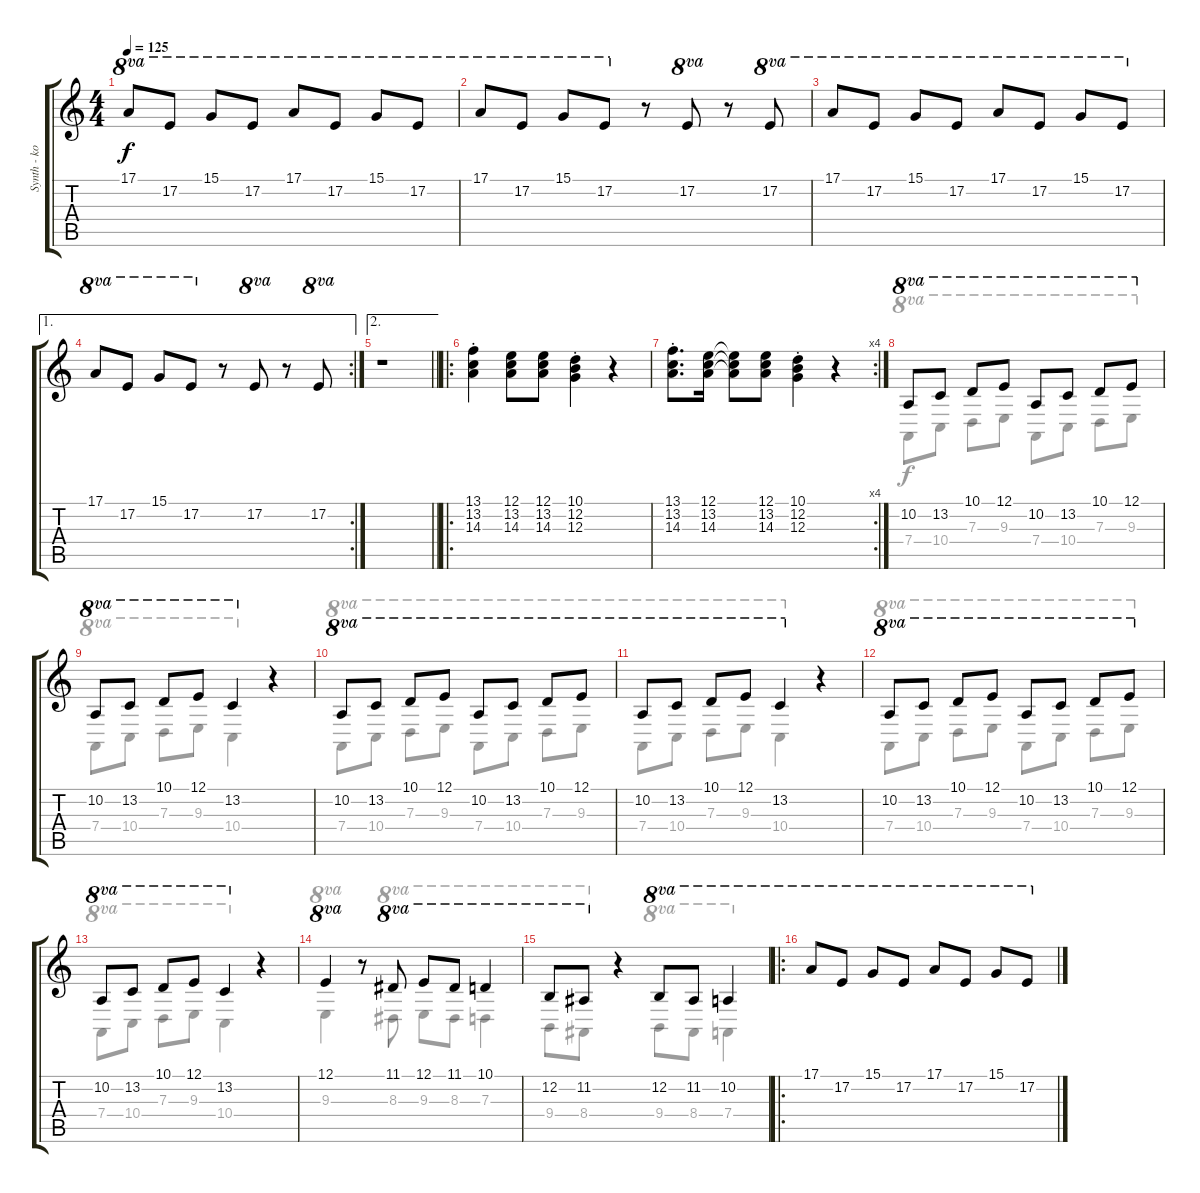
\track ("Synth - koto" "Synth - ko") {instrument koto}
\staff {score tabs}
\tuning (E4 B3 G3 D3 A2 E2) {hide}
\voice
\ts (4 4)
\tempo 125
\clef g2
\ks c
17.1.8{ot 8va dy f} 17.2.8{ot 8va} 15.1.8{ot 8va} 17.2.8{ot 8va} 17.1.8{ot 8va} 17.2.8{ot 8va} 15.1.8{ot 8va} 17.2.8{ot 8va} |
17.1.8{ot 8va} 17.2.8{ot 8va} 15.1.8{ot 8va} 17.2.8{ot 8va} r.8 17.2.8{ot 8va} r.8 17.2.8{ot 8va} |
17.1.8{ot 8va} 17.2.8{ot 8va} 15.1.8{ot 8va} 17.2.8{ot 8va} 17.1.8{ot 8va} 17.2.8{ot 8va} 15.1.8{ot 8va} 17.2.8{ot 8va} |
\ae 1
\rc 2
17.1.8{ot 8va} 17.2.8{ot 8va} 15.1.8{ot 8va} 17.2.8{ot 8va} r.8 17.2.8{ot 8va} r.8 17.2.8{ot 8va} |
\ae 2
\barLineRight lightlight
r.1 |
\ro
(13.1{st} 13.2{st} 14.3{st}).4 (12.1 13.2 14.3).8 (12.1 13.2 14.3).8 (10.1{st} 12.2{st} 12.3{st}).4 r.4 |
\rc 4
(13.1{st} 13.2{st} 14.3{st}).8{d} (12.1 13.2 14.3).16 (12.1{t} 13.2{t} 14.3{t}).8 (12.1 13.2 14.3).8 (10.1{st} 12.2{st} 12.3{st}).4 r.4 |
10.2.8{ot 8va} 13.2.8{ot 8va} 10.1.8{ot 8va} 12.1.8{ot 8va} 10.2.8{ot 8va} 13.2.8{ot 8va} 10.1.8{ot 8va} 12.1.8{ot 8va} |
10.2.8{ot 8va} 13.2.8{ot 8va} 10.1.8{ot 8va} 12.1.8{ot 8va} 13.2.4{ot 8va} r.4 |
10.2.8{ot 8va} 13.2.8{ot 8va} 10.1.8{ot 8va} 12.1.8{ot 8va} 10.2.8{ot 8va} 13.2.8{ot 8va} 10.1.8{ot 8va} 12.1.8{ot 8va} |
10.2.8{ot 8va} 13.2.8{ot 8va} 10.1.8{ot 8va} 12.1.8{ot 8va} 13.2.4{ot 8va} r.4 |
10.2.8{ot 8va} 13.2.8{ot 8va} 10.1.8{ot 8va} 12.1.8{ot 8va} 10.2.8{ot 8va} 13.2.8{ot 8va} 10.1.8{ot 8va} 12.1.8{ot 8va} |
10.2.8{ot 8va} 13.2.8{ot 8va} 10.1.8{ot 8va} 12.1.8{ot 8va} 13.2.4{ot 8va} r.4 |
12.1.4{ot 8va} r.8 11.1.8{ot 8va} 12.1.8{ot 8va} 11.1.8{ot 8va} 10.1.4{ot 8va} |
12.2.8{ot 8va} 11.2.8{ot 8va} r.4 12.2.8{ot 8va} 11.2.8{ot 8va} 10.2.4{ot 8va} |
\ro
17.1.8{ot 8va} 17.2.8{ot 8va} 15.1.8{ot 8va} 17.2.8{ot 8va} 17.1.8{ot 8va} 17.2.8{ot 8va} 15.1.8{ot 8va} 17.2.8{ot 8va}
\voice
\clef g2
\ottava regular
\simile none
\ks c
|
|
|
|
\barLineRight lightlight
|
|
|
7.4.8{ot 8va} 10.4.8{ot 8va} 7.3.8{ot 8va} 9.3.8{ot 8va} 7.4.8{ot 8va} 10.4.8{ot 8va} 7.3.8{ot 8va} 9.3.8{ot 8va} |
7.4.8{ot 8va} 10.4.8{ot 8va} 7.3.8{ot 8va} 9.3.8{ot 8va} 10.4.4{ot 8va} r.4 |
7.4.8{ot 8va} 10.4.8{ot 8va} 7.3.8{ot 8va} 9.3.8{ot 8va} 7.4.8{ot 8va} 10.4.8{ot 8va} 7.3.8{ot 8va} 9.3.8{ot 8va} |
7.4.8{ot 8va} 10.4.8{ot 8va} 7.3.8{ot 8va} 9.3.8{ot 8va} 10.4.4{ot 8va} r.4 |
7.4.8{ot 8va} 10.4.8{ot 8va} 7.3.8{ot 8va} 9.3.8{ot 8va} 7.4.8{ot 8va} 10.4.8{ot 8va} 7.3.8{ot 8va} 9.3.8{ot 8va} |
7.4.8{ot 8va} 10.4.8{ot 8va} 7.3.8{ot 8va} 9.3.8{ot 8va} 10.4.4{ot 8va} r.4 |
9.3.4{ot 8va} r.8 8.3.8{ot 8va} 9.3.8{ot 8va} 8.3.8{ot 8va} 7.3.4{ot 8va} |
9.4.8{ot 8va} 8.4.8{ot 8va} r.4 9.4.8{ot 8va} 8.4.8{ot 8va} 7.4.4{ot 8va} |
